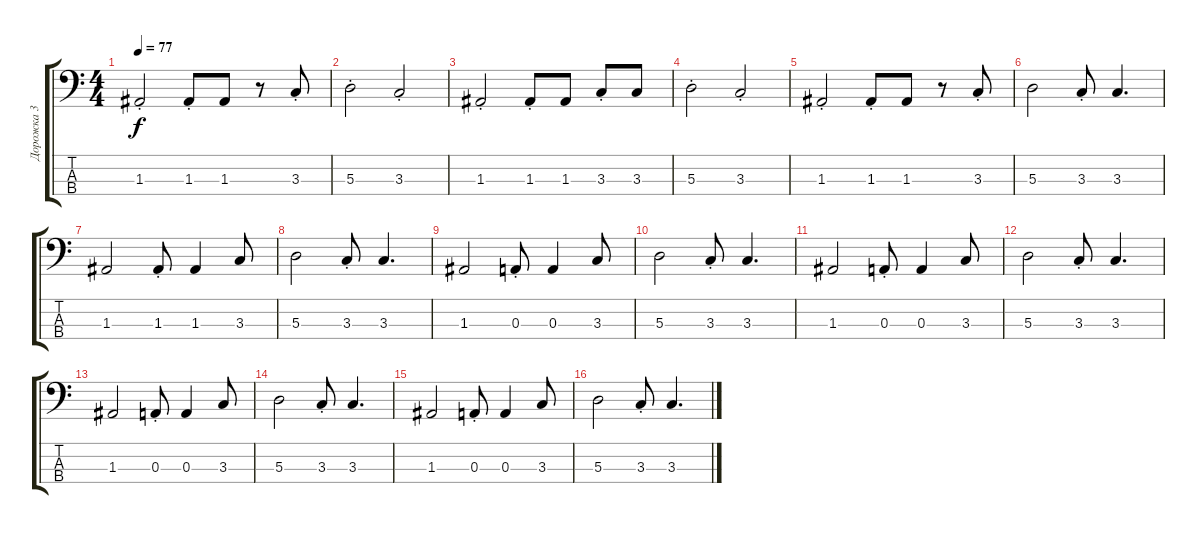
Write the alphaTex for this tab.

\track ("Дорожка 3" "Дорожка 3") {instrument slapbass1}
\staff {score tabs}
\tuning (G2 D2 A1 E1) {hide}
\ts (4 4)
\tempo 77
\clef f4
\ks c
1.3{st}.2{dy f} 1.3{st}.8 1.3.8 r.8 3.3{st}.8 |
5.3{st}.2 3.3{st}.2 |
1.3{st}.2 1.3{st}.8 1.3.8 3.3{st}.8 3.3.8 |
5.3{st}.2 3.3{st}.2 |
1.3{st}.2 1.3{st}.8 1.3.8 r.8 3.3{st}.8 |
5.3.2 3.3{st}.8 3.3.4{d} |
1.3.2 1.3{st}.8 1.3.4 3.3.8 |
5.3.2 3.3{st}.8 3.3.4{d} |
1.3.2 0.3{st}.8 0.3.4 3.3.8 |
5.3.2 3.3{st}.8 3.3.4{d} |
1.3.2 0.3{st}.8 0.3.4 3.3.8 |
5.3.2 3.3{st}.8 3.3.4{d} |
1.3.2 0.3{st}.8 0.3.4 3.3.8 |
5.3.2 3.3{st}.8 3.3.4{d} |
1.3.2 0.3{st}.8 0.3.4 3.3.8 |
5.3.2 3.3{st}.8 3.3.4{d}
